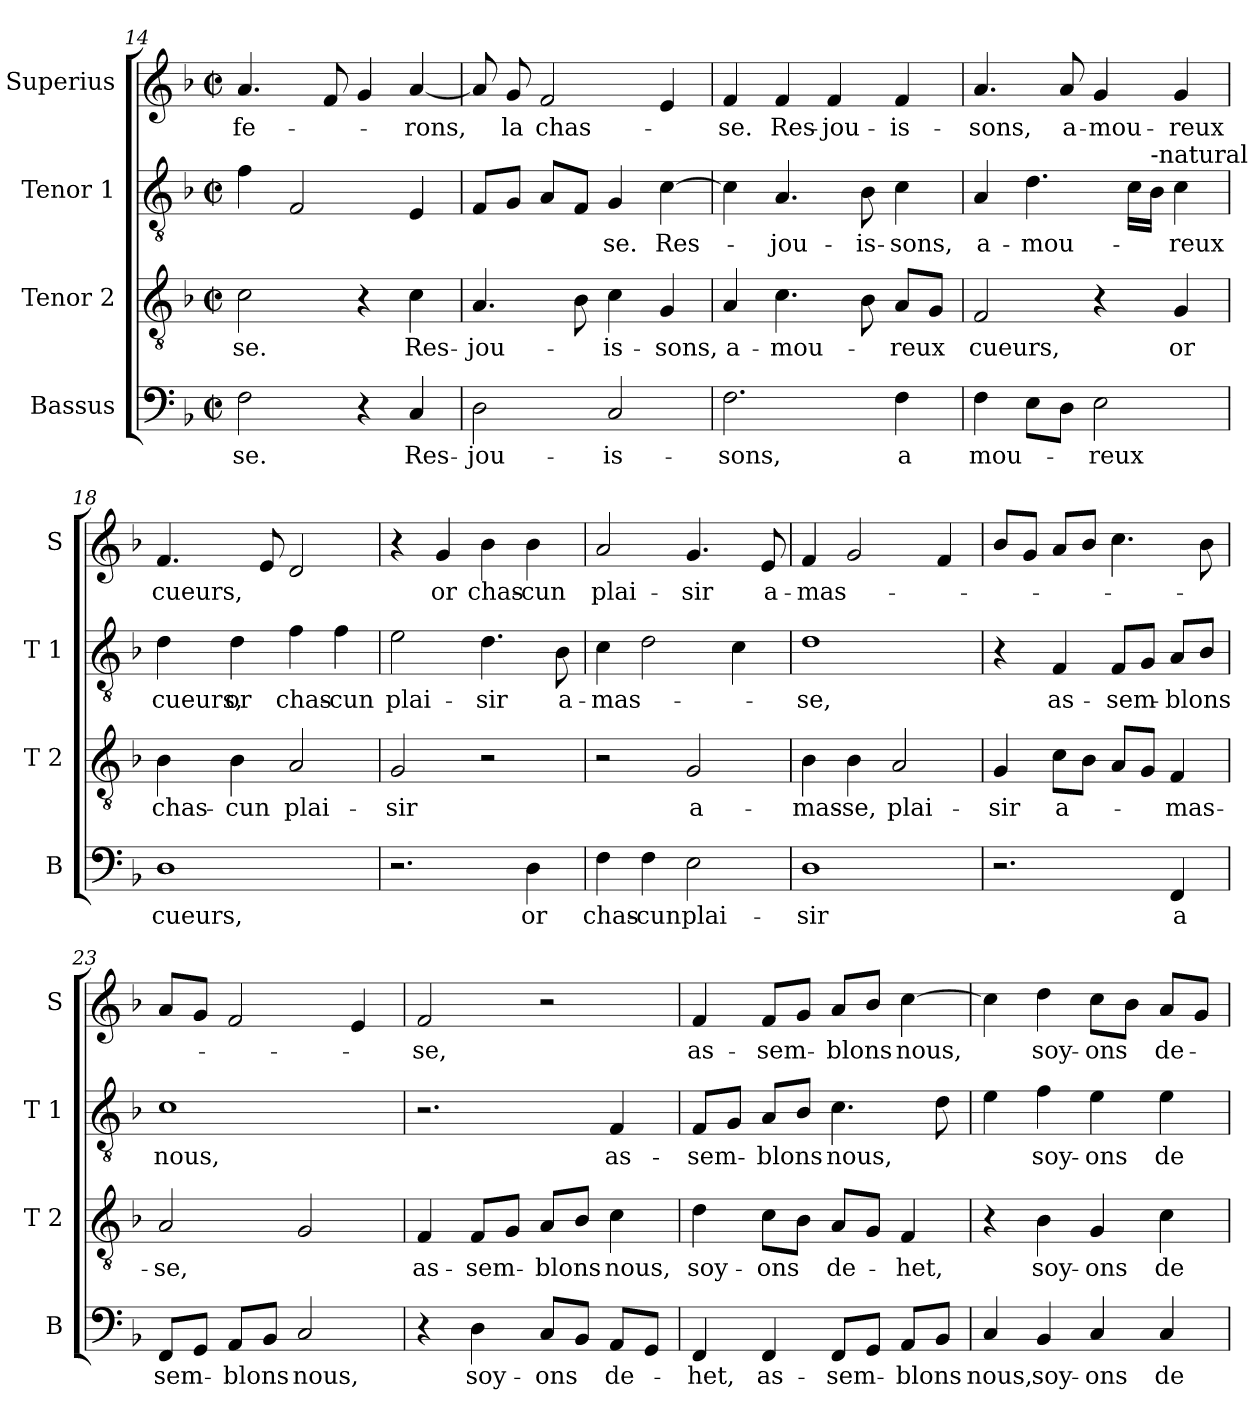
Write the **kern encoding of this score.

**kern	**text	**kern	**text	**kern	**text	**kern	**text
*part4	*part4	*part3	*part3	*part2	*part2	*part1	*part1
*staff4	*staff4	*staff3	*staff3	*staff2	*staff2	*staff1	*staff1
*I"Bassus	*	*I"Tenor 2	*	*I"Tenor 1	*	*I"Superius	*
*I'B	*	*I'T 2	*	*I'T 1	*	*I'S	*
*clefF4	*	*clefGv2	*	*clefGv2	*	*clefG2	*
*k[b-]	*	*k[b-]	*	*k[b-]	*	*k[b-]	*
*F:	*	*F:	*	*F:	*	*F:	*
*M2/2	*	*M2/2	*	*M2/2	*	*M2/2	*
*met(c|)	*	*met(c|)	*	*met(c|)	*	*met(c|)	*
=14	=14	=14	=14	=14	=14	=14	=14
!	!LO:LY:b	!	!LO:LY:b	!	!	!	!LO:LY:b
2F\	-se.	2c\	-se.	4f\	.	4.a/	fe-
.	.	.	.	2F/	.	.	.
.	.	.	.	.	.	8f/	.
4r	.	4r	.	.	.	4g/	.
!	!LO:LY:b	!	!LO:LY:b	!	!	!	!LO:LY:b
4C/	Res-	4c\	Res-	4E/	.	[4a/	-rons,
=15	=15	=15	=15	=15	=15	=15	=15
!	!LO:LY:b	!	!LO:LY:b	!	!	!	!
2D\	-jou-	4.A/	-jou-	8F/L	.	8a/]	.
!	!	!	!	!	!	!	!LO:LY:b
.	.	.	.	8G/J	.	8g/	la
!	!	!	!	!	!	!	!LO:LY:b
.	.	.	.	8A/L	.	2f/	chas-
.	.	8B-\	.	8F/J	.	.	.
!	!LO:LY:b	!	!LO:LY:b	!	!LO:LY:b	!	!
2C/	-is-	4c\	-is-	4G/	-se.	.	.
!	!	!	!LO:LY:b	!	!LO:LY:b	!	!
.	.	4G/	-sons,	[4c\	Res-	4e/	.
!!LO:PB:g=z
=16	=16	=16	=16	=16	=16	=16	=16
!	!LO:LY:b	!	!LO:LY:b	!	!	!	!LO:LY:b
2.F\	-sons,	4A/	a-	4c\]	.	4f/	-se.
!	!	!	!LO:LY:b	!	!LO:LY:b	!	!LO:LY:b
.	.	4.c\	-mou-	4.A/	-jou-	4f/	Res-
!	!	!	!	!	!	!	!LO:LY:b
.	.	.	.	.	.	4f/	-jou-
!	!	!	!	!	!LO:LY:b	!	!
.	.	8B-\	.	8B-\	-is-	.	.
!	!LO:LY:b	!	!LO:LY:b	!	!LO:LY:b	!	!LO:LY:b
4F\	a	8A/L	-reux	4c\	-sons,	4f/	-is-
.	.	8G/J	.	.	.	.	.
=17	=17	=17	=17	=17	=17	=17	=17
!	!LO:LY:b	!	!LO:LY:b	!	!LO:LY:b	!	!LO:LY:b
4F\	mou-	2F/	cueurs,	4A/	a-	4.a/	-sons,
!	!	!	!	!	!LO:LY:b	!	!
8E\L	.	.	.	4.d\	-mou-	.	.
!	!	!	!	!	!	!	!LO:LY:b
8D\J	.	.	.	.	.	8a/	a-
!	!LO:LY:b	!	!	!	!	!	!LO:LY:b
2E\	-reux	4r	.	.	.	4g/	-mou-
.	.	.	.	16c\LL	.	.	.
!	!	!	!	!LO:TX:a:t=-natural	!	!	!
.	.	.	.	16B-\JJ	.	.	.
!	!	!	!LO:LY:b	!	!LO:LY:b	!	!LO:LY:b
.	.	4G/	or	4c\	-reux	4g/	-reux
=18	=18	=18	=18	=18	=18	=18	=18
!	!LO:LY:b	!	!LO:LY:b	!	!LO:LY:b	!	!LO:LY:b
1D	cueurs,	4B-\	chas-	4d\	cueurs,	4.f/	cueurs,
!	!	!	!LO:LY:b	!	!LO:LY:b	!	!
.	.	4B-\	-cun	4d\	or	.	.
.	.	.	.	.	.	8e/	.
!	!	!	!LO:LY:b	!	!LO:LY:b	!	!
.	.	2A/	plai-	4f\	chas-	2d/	.
!	!	!	!	!	!LO:LY:b	!	!
.	.	.	.	4f\	-cun	.	.
=19	=19	=19	=19	=19	=19	=19	=19
!	!	!	!LO:LY:b	!	!LO:LY:b	!	!
2.r	.	2G/	-sir	2e\	plai-	4r	.
!	!	!	!	!	!	!	!LO:LY:b
.	.	.	.	.	.	4g/	or
!	!	!	!	!	!LO:LY:b	!	!LO:LY:b
.	.	2r	.	4.d\	-sir	4b-\	chas-
!	!LO:LY:b	!	!	!	!	!	!LO:LY:b
4D\	or	.	.	.	.	4b-\	-cun
!	!	!	!	!	!LO:LY:b	!	!
.	.	.	.	8B-\	a-	.	.
=20	=20	=20	=20	=20	=20	=20	=20
!	!LO:LY:b	!	!	!	!LO:LY:b	!	!LO:LY:b
4F\	chas-	2r	.	4c\	-mas-	2a/	plai-
!	!LO:LY:b	!	!	!	!	!	!
4F\	-cun	.	.	2d\	.	.	.
!	!LO:LY:b	!	!LO:LY:b	!	!	!	!LO:LY:b
2E\	plai-	2G/	a-	.	.	4.g/	-sir
.	.	.	.	4c\	.	.	.
!	!	!	!	!	!	!	!LO:LY:b
.	.	.	.	.	.	8e/	a-
!!LO:LB:g=z
=21	=21	=21	=21	=21	=21	=21	=21
!	!LO:LY:b	!	!LO:LY:b	!	!LO:LY:b	!	!LO:LY:b
1D	-sir	4B-\	-mas-	1d	-se,	4f/	-mas-
!	!	!	!LO:LY:b	!	!	!	!
.	.	4B-\	-se,	.	.	2g/	.
!	!	!	!LO:LY:b	!	!	!	!
.	.	2A/	plai-	.	.	.	.
.	.	.	.	.	.	4f/	.
=22	=22	=22	=22	=22	=22	=22	=22
!	!	!	!LO:LY:b	!	!	!	!
2.r	.	4G/	-sir	4r	.	8b-/L	.
.	.	.	.	.	.	8g/J	.
!	!	!	!LO:LY:b	!	!LO:LY:b	!	!
.	.	8c\L	a-	4F/	as-	8a/L	.
.	.	8B-\J	.	.	.	8b-/J	.
!	!	!	!	!	!LO:LY:b	!	!
.	.	8A/L	.	8F/L	-sem-	4.cc\	.
.	.	8G/J	.	8G/J	.	.	.
!	!LO:LY:b	!	!LO:LY:b	!	!LO:LY:b	!	!
4FF/	a	4F/	-mas-	8A/L	-blons	.	.
.	.	.	.	8B-/J	.	8b-\	.
=23	=23	=23	=23	=23	=23	=23	=23
!	!LO:LY:b	!	!LO:LY:b	!	!LO:LY:b	!	!
8FF/L	sem-	2A/	-se,	1c	nous,	8a/L	.
8GG/J	.	.	.	.	.	8g/J	.
!	!LO:LY:b	!	!	!	!	!	!
8AA/L	-blons	.	.	.	.	2f/	.
8BB-/J	.	.	.	.	.	.	.
!	!LO:LY:b	!	!	!	!	!	!
2C/	nous,	2G/	.	.	.	.	.
.	.	.	.	.	.	4e/	.
=24	=24	=24	=24	=24	=24	=24	=24
!	!	!	!LO:LY:b	!	!	!	!LO:LY:b
4r	.	4F/	as-	2.r	.	2f/	-se,
!	!LO:LY:b	!	!LO:LY:b	!	!	!	!
4D\	soy-	8F/L	-sem-	.	.	.	.
.	.	8G/J	.	.	.	.	.
!	!LO:LY:b	!	!LO:LY:b	!	!	!	!
8C/L	-ons	8A/L	-blons	.	.	2r	.
8BB-/J	.	8B-/J	.	.	.	.	.
!	!LO:LY:b	!	!LO:LY:b	!	!LO:LY:b	!	!
8AA/L	de-	4c\	nous,	4F/	as-	.	.
8GG/J	.	.	.	.	.	.	.
=25	=25	=25	=25	=25	=25	=25	=25
!	!LO:LY:b	!	!LO:LY:b	!	!LO:LY:b	!	!LO:LY:b
4FF/	-het,	4d\	soy-	8F/L	-sem-	4f/	as-
.	.	.	.	8G/J	.	.	.
!	!LO:LY:b	!	!LO:LY:b	!	!LO:LY:b	!	!LO:LY:b
4FF/	as-	8c\L	-ons	8A/L	-blons	8f/L	-sem-
.	.	8B-\J	.	8B-/J	.	8g/J	.
!	!LO:LY:b	!	!LO:LY:b	!	!LO:LY:b	!	!LO:LY:b
8FF/L	-sem-	8A/L	de-	4.c\	nous,	8a/L	-blons
8GG/J	.	8G/J	.	.	.	8b-/J	.
!	!LO:LY:b	!	!LO:LY:b	!	!	!	!LO:LY:b
8AA/L	-blons	4F/	-het,	.	.	[4cc\	nous,
8BB-/J	.	.	.	8d\	.	.	.
!!LO:LB:g=z
=26	=26	=26	=26	=26	=26	=26	=26
!	!LO:LY:b	!	!	!	!	!	!
4C/	nous,	4r	.	4e\	.	4cc\]	.
!	!LO:LY:b	!	!LO:LY:b	!	!LO:LY:b	!	!LO:LY:b
4BB-/	soy-	4B-\	soy-	4f\	soy-	4dd\	soy-
!	!LO:LY:b	!	!LO:LY:b	!	!LO:LY:b	!	!LO:LY:b
4C/	-ons	4G/	-ons	4e\	-ons	8cc\L	-ons
.	.	.	.	.	.	8b-\J	.
!	!LO:LY:b	!	!LO:LY:b	!	!LO:LY:b	!	!LO:LY:b
4C/	de-	4c\	de-	4e\	de-	8a/L	de-
.	.	.	.	.	.	8g/J	.
=	=	=	=	=	=	=	=
*-	*-	*-	*-	*-	*-	*-	*-
